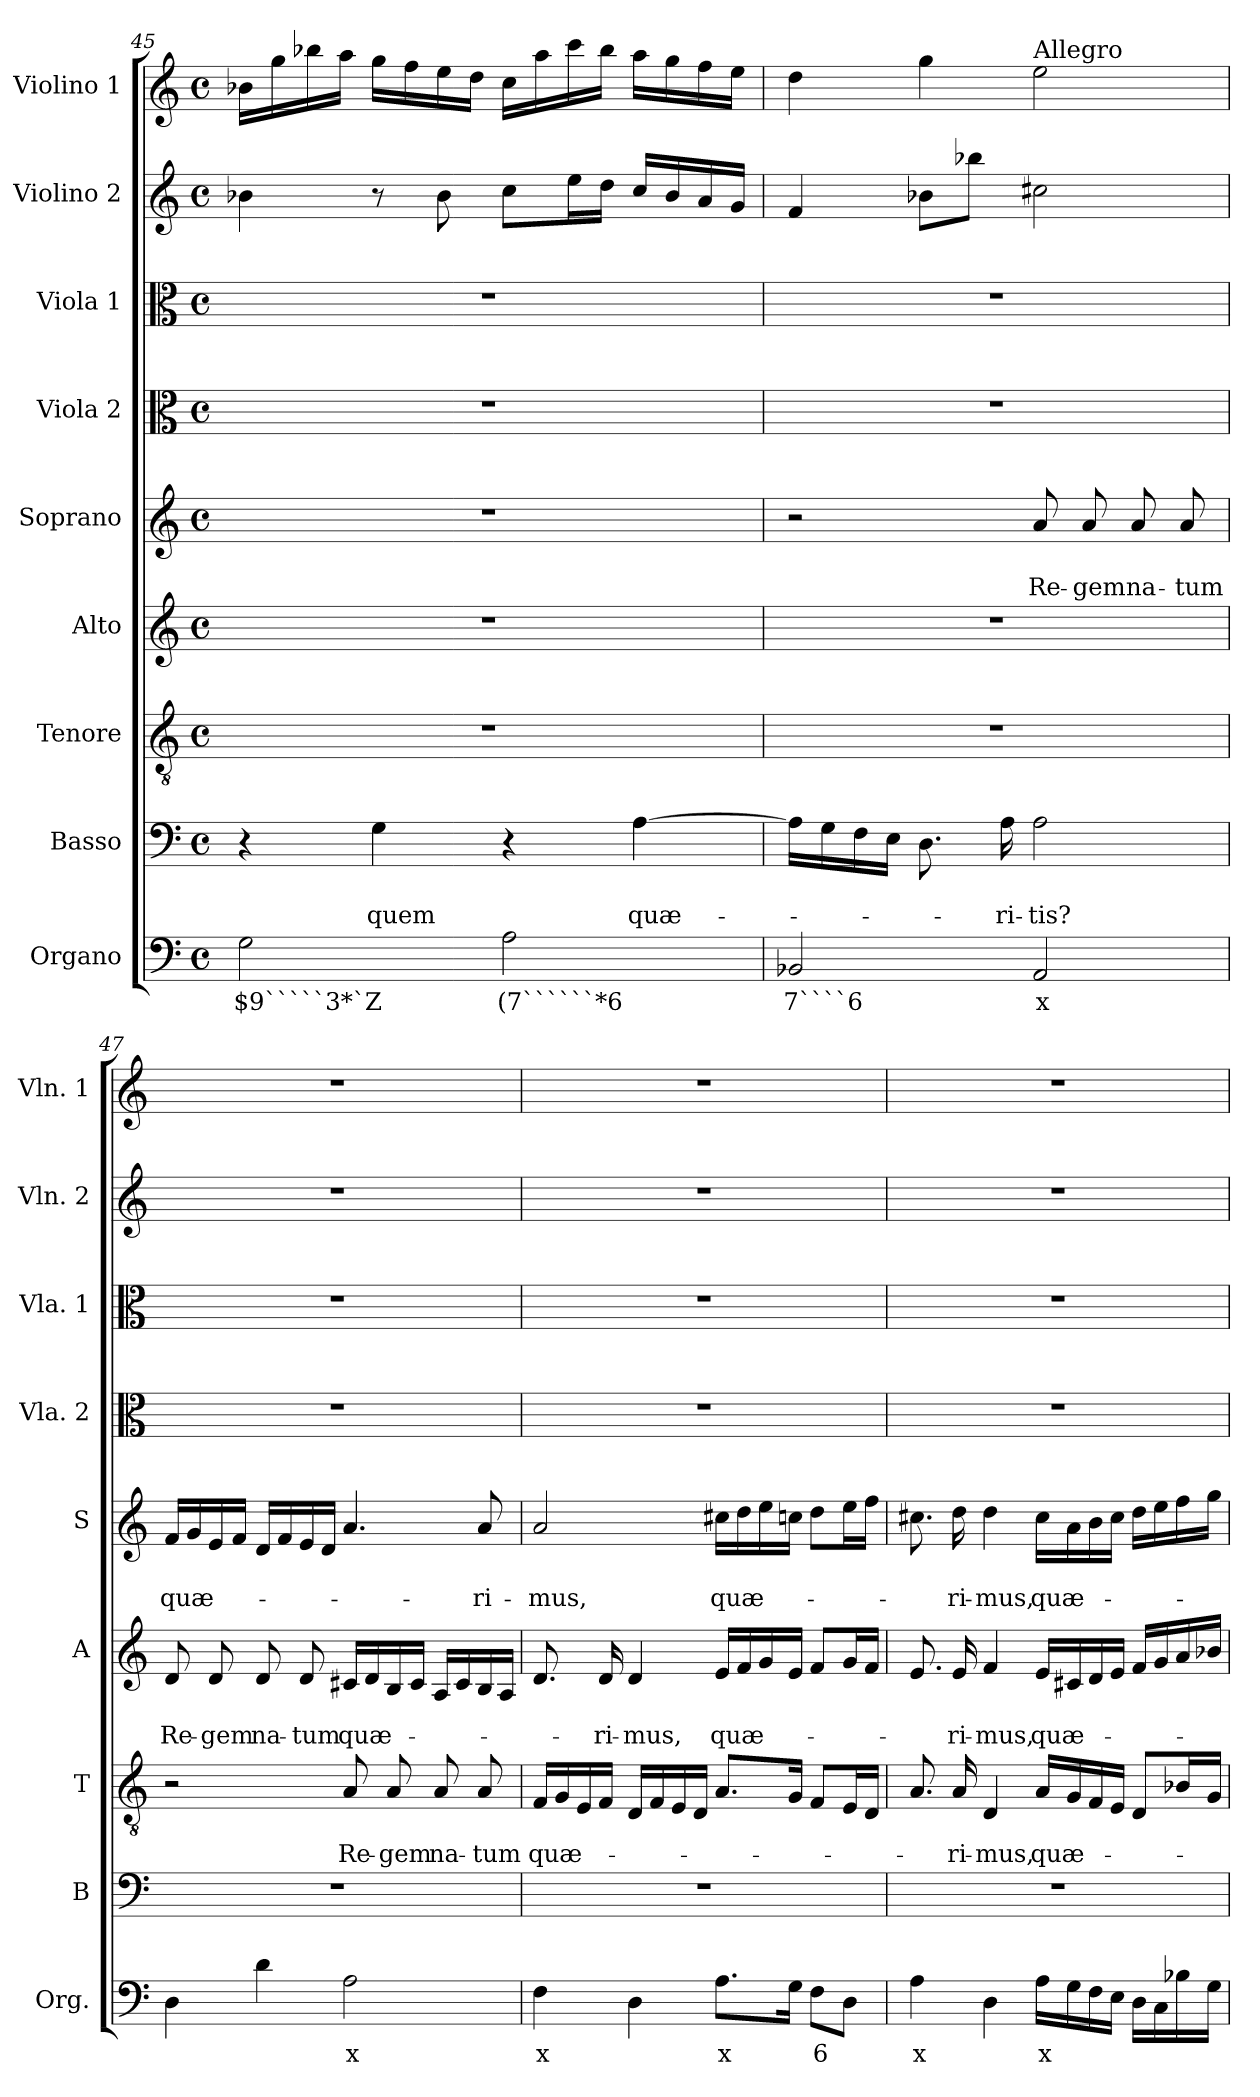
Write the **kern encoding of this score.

**kern	**text	**kern	**text	**text	**kern	**text	**text	**kern	**text	**text	**kern	**text	**text	**kern	**kern	**kern	**kern
*part9	*part9	*part8	*part8	*part8	*part7	*part7	*part7	*part6	*part6	*part6	*part5	*part5	*part5	*part4	*part3	*part2	*part1
*staff9	*staff9	*staff8	*staff8	*staff8	*staff7	*staff7	*staff7	*staff6	*staff6	*staff6	*staff5	*staff5	*staff5	*staff4	*staff3	*staff2	*staff1
*I"Organo	*	*I"Basso	*	*	*I"Tenore	*	*	*I"Alto	*	*	*I"Soprano	*	*	*I"Viola 2	*I"Viola 1	*I"Violino 2	*I"Violino 1
*I'Org.	*	*I'B	*	*	*I'T	*	*	*I'A	*	*	*I'S	*	*	*I'Vla. 2	*I'Vla. 1	*I'Vln. 2	*I'Vln. 1
*clefF4	*	*clefF4	*	*	*clefGv2	*	*	*clefG2	*	*	*clefG2	*	*	*clefC3	*clefC3	*clefG2	*clefG2
*k[]	*	*k[]	*	*	*k[]	*	*	*k[]	*	*	*k[]	*	*	*k[]	*k[]	*k[]	*k[]
*C:	*	*C:	*	*	*C:	*	*	*C:	*	*	*C:	*	*	*C:	*C:	*C:	*C:
*M4/4	*	*M4/4	*	*	*M4/4	*	*	*M4/4	*	*	*M4/4	*	*	*M4/4	*M4/4	*M4/4	*M4/4
*met(c)	*	*met(c)	*	*	*met(c)	*	*	*met(c)	*	*	*met(c)	*	*	*met(c)	*met(c)	*met(c)	*met(c)
=45	=45	=45	=45	=45	=45	=45	=45	=45	=45	=45	=45	=45	=45	=45	=45	=45	=45
!	!LO:LY:b	!	!	!	!	!	!	!	!	!	!	!	!	!	!	!	!
2G\	$9`````3*`Z	4r	.	.	1r	.	.	1r	.	.	1r	.	.	1r	1r	4b-X\	16b-X\LL
.	.	.	.	.	.	.	.	.	.	.	.	.	.	.	.	.	16gg\
.	.	.	.	.	.	.	.	.	.	.	.	.	.	.	.	.	16bb-X\
.	.	.	.	.	.	.	.	.	.	.	.	.	.	.	.	.	16aa\JJ
!	!	!	!	!LO:LY:b	!	!	!	!	!	!	!	!	!	!	!	!	!
.	.	4G\	.	quem	.	.	.	.	.	.	.	.	.	.	.	8r	16gg\LL
.	.	.	.	.	.	.	.	.	.	.	.	.	.	.	.	.	16ff\
.	.	.	.	.	.	.	.	.	.	.	.	.	.	.	.	8b-\	16ee\
.	.	.	.	.	.	.	.	.	.	.	.	.	.	.	.	.	16dd\JJ
!	!LO:LY:b	!	!	!	!	!	!	!	!	!	!	!	!	!	!	!	!
2A\	(7``````*6	4r	.	.	.	.	.	.	.	.	.	.	.	.	.	8cc\L	16cc\LL
.	.	.	.	.	.	.	.	.	.	.	.	.	.	.	.	.	16aa\
.	.	.	.	.	.	.	.	.	.	.	.	.	.	.	.	16ee\L	16ccc\
.	.	.	.	.	.	.	.	.	.	.	.	.	.	.	.	16dd\JJ	16bb-\JJ
!	!	!	!	!LO:LY:b	!	!	!	!	!	!	!	!	!	!	!	!	!
.	.	[4A\	.	quæ-	.	.	.	.	.	.	.	.	.	.	.	16cc/LL	16aa\LL
.	.	.	.	.	.	.	.	.	.	.	.	.	.	.	.	16b-/	16gg\
.	.	.	.	.	.	.	.	.	.	.	.	.	.	.	.	16a/	16ff\
.	.	.	.	.	.	.	.	.	.	.	.	.	.	.	.	16g/JJ	16ee\JJ
=46	=46	=46	=46	=46	=46	=46	=46	=46	=46	=46	=46	=46	=46	=46	=46	=46	=46
!	!LO:LY:b	!	!	!	!	!	!	!	!	!	!	!	!	!	!	!	!
2BB-X/	7````6	16A\LL]	.	.	1r	.	.	1r	.	.	2r	.	.	1r	1r	4f/	4dd\
.	.	16G\	.	.	.	.	.	.	.	.	.	.	.	.	.	.	.
.	.	16F\	.	.	.	.	.	.	.	.	.	.	.	.	.	.	.
.	.	16E\JJ	.	.	.	.	.	.	.	.	.	.	.	.	.	.	.
.	.	8.D\	.	.	.	.	.	.	.	.	.	.	.	.	.	8b-X\L	4gg\
.	.	.	.	.	.	.	.	.	.	.	.	.	.	.	.	8bb-X\J	.
!	!	!	!	!LO:LY:b	!	!	!	!	!	!	!	!	!	!	!	!	!
.	.	16A\	.	-ri-	.	.	.	.	.	.	.	.	.	.	.	.	.
!	!	!	!	!	!	!	!	!	!	!	!	!	!	!	!	!	!LO:TX:a:t=Allegro
!	!LO:LY:b	!	!	!LO:LY:b	!	!	!	!	!	!	!	!	!LO:LY:b	!	!	!	!
2AA/	x	2A\	.	-tis?	.	.	.	.	.	.	8a/	.	Re-	.	.	2cc#X\	2ee\
!	!	!	!	!	!	!	!	!	!	!	!	!	!LO:LY:b	!	!	!	!
.	.	.	.	.	.	.	.	.	.	.	8a/	.	-gem	.	.	.	.
!	!	!	!	!	!	!	!	!	!	!	!	!	!LO:LY:b	!	!	!	!
.	.	.	.	.	.	.	.	.	.	.	8a/	.	na-	.	.	.	.
!	!	!	!	!	!	!	!	!	!	!	!	!	!LO:LY:b	!	!	!	!
.	.	.	.	.	.	.	.	.	.	.	8a/	.	-tum	.	.	.	.
=47	=47	=47	=47	=47	=47	=47	=47	=47	=47	=47	=47	=47	=47	=47	=47	=47	=47
!	!	!	!	!	!	!	!	!	!	!LO:LY:b	!	!	!LO:LY:b	!	!	!	!
4D\	.	1r	.	.	2r	.	.	8d/	.	Re-	16f/LL	.	quæ-	1r	1r	1r	1r
.	.	.	.	.	.	.	.	.	.	.	16g/	.	.	.	.	.	.
!	!	!	!	!	!	!	!	!	!	!LO:LY:b	!	!	!	!	!	!	!
.	.	.	.	.	.	.	.	8d/	.	-gem	16e/	.	.	.	.	.	.
.	.	.	.	.	.	.	.	.	.	.	16f/JJ	.	.	.	.	.	.
!	!	!	!	!	!	!	!	!	!	!LO:LY:b	!	!	!	!	!	!	!
4d\	.	.	.	.	.	.	.	8d/	.	na-	16d/LL	.	.	.	.	.	.
.	.	.	.	.	.	.	.	.	.	.	16f/	.	.	.	.	.	.
!	!	!	!	!	!	!	!	!	!	!LO:LY:b	!	!	!	!	!	!	!
.	.	.	.	.	.	.	.	8d/	.	-tum	16e/	.	.	.	.	.	.
.	.	.	.	.	.	.	.	.	.	.	16d/JJ	.	.	.	.	.	.
!	!LO:LY:b	!	!	!	!	!	!LO:LY:b	!	!	!LO:LY:b	!	!	!	!	!	!	!
2A\	x	.	.	.	8A/	.	Re-	16c#X/LL	.	quæ-	4.a/	.	.	.	.	.	.
.	.	.	.	.	.	.	.	16d/	.	.	.	.	.	.	.	.	.
!	!	!	!	!	!	!	!LO:LY:b	!	!	!	!	!	!	!	!	!	!
.	.	.	.	.	8A/	.	-gem	16B/	.	.	.	.	.	.	.	.	.
.	.	.	.	.	.	.	.	16c#/JJ	.	.	.	.	.	.	.	.	.
!	!	!	!	!	!	!	!LO:LY:b	!	!	!	!	!	!	!	!	!	!
.	.	.	.	.	8A/	.	na-	16A/LL	.	.	.	.	.	.	.	.	.
.	.	.	.	.	.	.	.	16c#/	.	.	.	.	.	.	.	.	.
!	!	!	!	!	!	!	!LO:LY:b	!	!	!	!	!	!LO:LY:b	!	!	!	!
.	.	.	.	.	8A/	.	-tum	16B/	.	.	8a/	.	-ri-	.	.	.	.
.	.	.	.	.	.	.	.	16A/JJ	.	.	.	.	.	.	.	.	.
!!LO:LB:g=z
=48	=48	=48	=48	=48	=48	=48	=48	=48	=48	=48	=48	=48	=48	=48	=48	=48	=48
!	!LO:LY:b	!	!	!	!	!	!LO:LY:b	!	!	!	!	!	!LO:LY:b	!	!	!	!
4F\	x	1r	.	.	16F/LL	.	quæ-	8.d/	.	.	2a/	.	-mus,	1r	1r	1r	1r
.	.	.	.	.	16G/	.	.	.	.	.	.	.	.	.	.	.	.
.	.	.	.	.	16E/	.	.	.	.	.	.	.	.	.	.	.	.
!	!	!	!	!	!	!	!	!	!	!LO:LY:b	!	!	!	!	!	!	!
.	.	.	.	.	16F/JJ	.	.	16d/	.	-ri-	.	.	.	.	.	.	.
!	!	!	!	!	!	!	!	!	!	!LO:LY:b	!	!	!	!	!	!	!
4D\	.	.	.	.	16D/LL	.	.	4d/	.	-mus,	.	.	.	.	.	.	.
.	.	.	.	.	16F/	.	.	.	.	.	.	.	.	.	.	.	.
.	.	.	.	.	16E/	.	.	.	.	.	.	.	.	.	.	.	.
.	.	.	.	.	16D/JJ	.	.	.	.	.	.	.	.	.	.	.	.
!	!LO:LY:b	!	!	!	!	!	!	!	!	!LO:LY:b	!	!	!LO:LY:b	!	!	!	!
8.A\L	x	.	.	.	8.A/L	.	.	16e/LL	.	quæ-	16cc#X\LL	.	quæ-	.	.	.	.
.	.	.	.	.	.	.	.	16f/	.	.	16dd\	.	.	.	.	.	.
.	.	.	.	.	.	.	.	16g/	.	.	16ee\	.	.	.	.	.	.
16G\Jk	.	.	.	.	16G/Jk	.	.	16e/JJ	.	.	16ccn\JJ	.	.	.	.	.	.
!	!LO:LY:b	!	!	!	!	!	!	!	!	!	!	!	!	!	!	!	!
8F\L	6	.	.	.	8F/L	.	.	8f/L	.	.	8dd\L	.	.	.	.	.	.
8D\J	.	.	.	.	16E/L	.	.	16g/L	.	.	16ee\L	.	.	.	.	.	.
.	.	.	.	.	16D/JJ	.	.	16f/JJ	.	.	16ff\JJ	.	.	.	.	.	.
=49	=49	=49	=49	=49	=49	=49	=49	=49	=49	=49	=49	=49	=49	=49	=49	=49	=49
!	!LO:LY:b	!	!	!	!	!	!	!	!	!	!	!	!	!	!	!	!
4A\	x	1r	.	.	8.A/	.	.	8.e/	.	.	8.cc#X\	.	.	1r	1r	1r	1r
!	!	!	!	!	!	!	!LO:LY:b	!	!	!LO:LY:b	!	!	!LO:LY:b	!	!	!	!
.	.	.	.	.	16A/	.	-ri-	16e/	.	-ri-	16dd\	.	-ri-	.	.	.	.
!	!	!	!	!	!	!	!LO:LY:b	!	!	!LO:LY:b	!	!	!LO:LY:b	!	!	!	!
4D\	.	.	.	.	4D/	.	-mus,	4f/	.	-mus,	4dd\	.	-mus,	.	.	.	.
!	!LO:LY:b	!	!	!	!	!	!LO:LY:b	!	!	!LO:LY:b	!	!	!LO:LY:b	!	!	!	!
16A\LL	x	.	.	.	16A/LL	.	quæ-	16e/LL	.	quæ-	16cc#\LL	.	quæ-	.	.	.	.
16G\	.	.	.	.	16G/	.	.	16c#X/	.	.	16a\	.	.	.	.	.	.
16F\	.	.	.	.	16F/	.	.	16d/	.	.	16b\	.	.	.	.	.	.
16E\JJ	.	.	.	.	16E/JJ	.	.	16e/JJ	.	.	16cc#\JJ	.	.	.	.	.	.
16D\LL	.	.	.	.	8D/L	.	.	16f/LL	.	.	16dd\LL	.	.	.	.	.	.
16C\	.	.	.	.	.	.	.	16g/	.	.	16ee\	.	.	.	.	.	.
16B-X\	.	.	.	.	16B-X/L	.	.	16a/	.	.	16ff\	.	.	.	.	.	.
16G\JJ	.	.	.	.	16G/JJ	.	.	16b-X/JJ	.	.	16gg\JJ	.	.	.	.	.	.
=	=	=	=	=	=	=	=	=	=	=	=	=	=	=	=	=	=
*-	*-	*-	*-	*-	*-	*-	*-	*-	*-	*-	*-	*-	*-	*-	*-	*-	*-
